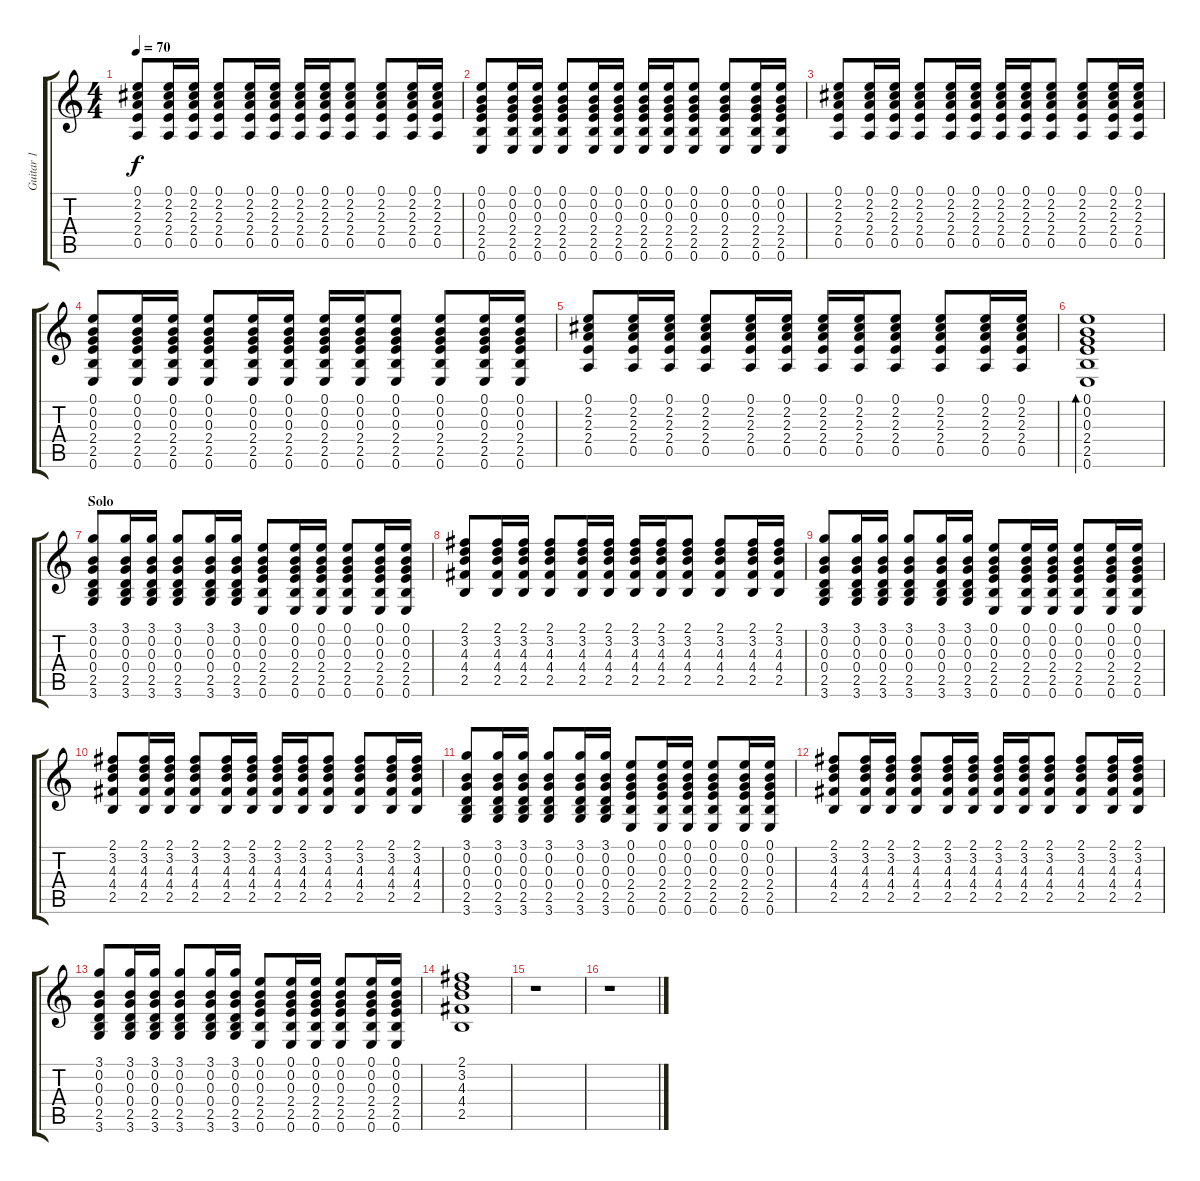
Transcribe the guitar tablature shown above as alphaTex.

\track ("Guitar 1" "Guitar 1") {instrument electricguitarclean}
\staff {score tabs}
\tuning (E4 B3 G3 D3 A2 E2) {hide}
\ts (4 4)
\tempo 70
\clef g2
\ks c
(0.1 2.2 2.3 2.4 0.5).8{dy f} (0.1 2.2 2.3 2.4 0.5).16 (0.1 2.2 2.3 2.4 0.5).16 (0.1 2.2 2.3 2.4 0.5).8 (0.1 2.2 2.3 2.4 0.5).16 (0.1 2.2 2.3 2.4 0.5).16 (0.1 2.2 2.3 2.4 0.5).16 (0.1 2.2 2.3 2.4 0.5).16 (0.1 2.2 2.3 2.4 0.5).8 (0.1 2.2 2.3 2.4 0.5).8 (0.1 2.2 2.3 2.4 0.5).16 (0.1 2.2 2.3 2.4 0.5).16 |
(0.1 0.2 0.3 2.4 2.5 0.6).8 (0.1 0.2 0.3 2.4 2.5 0.6).16 (0.1 0.2 0.3 2.4 2.5 0.6).16 (0.1 0.2 0.3 2.4 2.5 0.6).8 (0.1 0.2 0.3 2.4 2.5 0.6).16 (0.1 0.2 0.3 2.4 2.5 0.6).16 (0.1 0.2 0.3 2.4 2.5 0.6).16 (0.1 0.2 0.3 2.4 2.5 0.6).16 (0.1 0.2 0.3 2.4 2.5 0.6).8 (0.1 0.2 0.3 2.4 2.5 0.6).8 (0.1 0.2 0.3 2.4 2.5 0.6).16 (0.1 0.2 0.3 2.4 2.5 0.6).16 |
(0.1 2.2 2.3 2.4 0.5).8 (0.1 2.2 2.3 2.4 0.5).16 (0.1 2.2 2.3 2.4 0.5).16 (0.1 2.2 2.3 2.4 0.5).8 (0.1 2.2 2.3 2.4 0.5).16 (0.1 2.2 2.3 2.4 0.5).16 (0.1 2.2 2.3 2.4 0.5).16 (0.1 2.2 2.3 2.4 0.5).16 (0.1 2.2 2.3 2.4 0.5).8 (0.1 2.2 2.3 2.4 0.5).8 (0.1 2.2 2.3 2.4 0.5).16 (0.1 2.2 2.3 2.4 0.5).16 |
(0.1 0.2 0.3 2.4 2.5 0.6).8 (0.1 0.2 0.3 2.4 2.5 0.6).16 (0.1 0.2 0.3 2.4 2.5 0.6).16 (0.1 0.2 0.3 2.4 2.5 0.6).8 (0.1 0.2 0.3 2.4 2.5 0.6).16 (0.1 0.2 0.3 2.4 2.5 0.6).16 (0.1 0.2 0.3 2.4 2.5 0.6).16 (0.1 0.2 0.3 2.4 2.5 0.6).16 (0.1 0.2 0.3 2.4 2.5 0.6).8 (0.1 0.2 0.3 2.4 2.5 0.6).8 (0.1 0.2 0.3 2.4 2.5 0.6).16 (0.1 0.2 0.3 2.4 2.5 0.6).16 |
(0.1 2.2 2.3 2.4 0.5).8 (0.1 2.2 2.3 2.4 0.5).16 (0.1 2.2 2.3 2.4 0.5).16 (0.1 2.2 2.3 2.4 0.5).8 (0.1 2.2 2.3 2.4 0.5).16 (0.1 2.2 2.3 2.4 0.5).16 (0.1 2.2 2.3 2.4 0.5).16 (0.1 2.2 2.3 2.4 0.5).16 (0.1 2.2 2.3 2.4 0.5).8 (0.1 2.2 2.3 2.4 0.5).8 (0.1 2.2 2.3 2.4 0.5).16 (0.1 2.2 2.3 2.4 0.5).16 |
(0.1 0.2 0.3 2.4 2.5 0.6).1{bd 240} |
\section ("" "Solo")
(3.1 0.2 0.3 0.4 2.5 3.6).8 (3.1 0.2 0.3 0.4 2.5 3.6).16 (3.1 0.2 0.3 0.4 2.5 3.6).16 (3.1 0.2 0.3 0.4 2.5 3.6).8 (3.1 0.2 0.3 0.4 2.5 3.6).16 (3.1 0.2 0.3 0.4 2.5 3.6).16 (0.1 0.2 0.3 2.4 2.5 0.6).8 (0.1 0.2 0.3 2.4 2.5 0.6).16 (0.1 0.2 0.3 2.4 2.5 0.6).16 (0.1 0.2 0.3 2.4 2.5 0.6).8 (0.1 0.2 0.3 2.4 2.5 0.6).16 (0.1 0.2 0.3 2.4 2.5 0.6).16 |
(2.1 3.2 4.3 4.4 2.5).8 (2.1 3.2 4.3 4.4 2.5).16 (2.1 3.2 4.3 4.4 2.5).16 (2.1 3.2 4.3 4.4 2.5).8 (2.1 3.2 4.3 4.4 2.5).16 (2.1 3.2 4.3 4.4 2.5).16 (2.1 3.2 4.3 4.4 2.5).16 (2.1 3.2 4.3 4.4 2.5).16 (2.1 3.2 4.3 4.4 2.5).8 (2.1 3.2 4.3 4.4 2.5).8 (2.1 3.2 4.3 4.4 2.5).16 (2.1 3.2 4.3 4.4 2.5).16 |
(3.1 0.2 0.3 0.4 2.5 3.6).8 (3.1 0.2 0.3 0.4 2.5 3.6).16 (3.1 0.2 0.3 0.4 2.5 3.6).16 (3.1 0.2 0.3 0.4 2.5 3.6).8 (3.1 0.2 0.3 0.4 2.5 3.6).16 (3.1 0.2 0.3 0.4 2.5 3.6).16 (0.1 0.2 0.3 2.4 2.5 0.6).8 (0.1 0.2 0.3 2.4 2.5 0.6).16 (0.1 0.2 0.3 2.4 2.5 0.6).16 (0.1 0.2 0.3 2.4 2.5 0.6).8 (0.1 0.2 0.3 2.4 2.5 0.6).16 (0.1 0.2 0.3 2.4 2.5 0.6).16 |
(2.1 3.2 4.3 4.4 2.5).8 (2.1 3.2 4.3 4.4 2.5).16 (2.1 3.2 4.3 4.4 2.5).16 (2.1 3.2 4.3 4.4 2.5).8 (2.1 3.2 4.3 4.4 2.5).16 (2.1 3.2 4.3 4.4 2.5).16 (2.1 3.2 4.3 4.4 2.5).16 (2.1 3.2 4.3 4.4 2.5).16 (2.1 3.2 4.3 4.4 2.5).8 (2.1 3.2 4.3 4.4 2.5).8 (2.1 3.2 4.3 4.4 2.5).16 (2.1 3.2 4.3 4.4 2.5).16 |
(3.1 0.2 0.3 0.4 2.5 3.6).8 (3.1 0.2 0.3 0.4 2.5 3.6).16 (3.1 0.2 0.3 0.4 2.5 3.6).16 (3.1 0.2 0.3 0.4 2.5 3.6).8 (3.1 0.2 0.3 0.4 2.5 3.6).16 (3.1 0.2 0.3 0.4 2.5 3.6).16 (0.1 0.2 0.3 2.4 2.5 0.6).8 (0.1 0.2 0.3 2.4 2.5 0.6).16 (0.1 0.2 0.3 2.4 2.5 0.6).16 (0.1 0.2 0.3 2.4 2.5 0.6).8 (0.1 0.2 0.3 2.4 2.5 0.6).16 (0.1 0.2 0.3 2.4 2.5 0.6).16 |
(2.1 3.2 4.3 4.4 2.5).8 (2.1 3.2 4.3 4.4 2.5).16 (2.1 3.2 4.3 4.4 2.5).16 (2.1 3.2 4.3 4.4 2.5).8 (2.1 3.2 4.3 4.4 2.5).16 (2.1 3.2 4.3 4.4 2.5).16 (2.1 3.2 4.3 4.4 2.5).16 (2.1 3.2 4.3 4.4 2.5).16 (2.1 3.2 4.3 4.4 2.5).8 (2.1 3.2 4.3 4.4 2.5).8 (2.1 3.2 4.3 4.4 2.5).16 (2.1 3.2 4.3 4.4 2.5).16 |
(3.1 0.2 0.3 0.4 2.5 3.6).8 (3.1 0.2 0.3 0.4 2.5 3.6).16 (3.1 0.2 0.3 0.4 2.5 3.6).16 (3.1 0.2 0.3 0.4 2.5 3.6).8 (3.1 0.2 0.3 0.4 2.5 3.6).16 (3.1 0.2 0.3 0.4 2.5 3.6).16 (0.1 0.2 0.3 2.4 2.5 0.6).8 (0.1 0.2 0.3 2.4 2.5 0.6).16 (0.1 0.2 0.3 2.4 2.5 0.6).16 (0.1 0.2 0.3 2.4 2.5 0.6).8 (0.1 0.2 0.3 2.4 2.5 0.6).16 (0.1 0.2 0.3 2.4 2.5 0.6).16 |
(2.1 3.2 4.3 4.4 2.5).1{volume 0} |
r.1{volume 8} |
r.1
